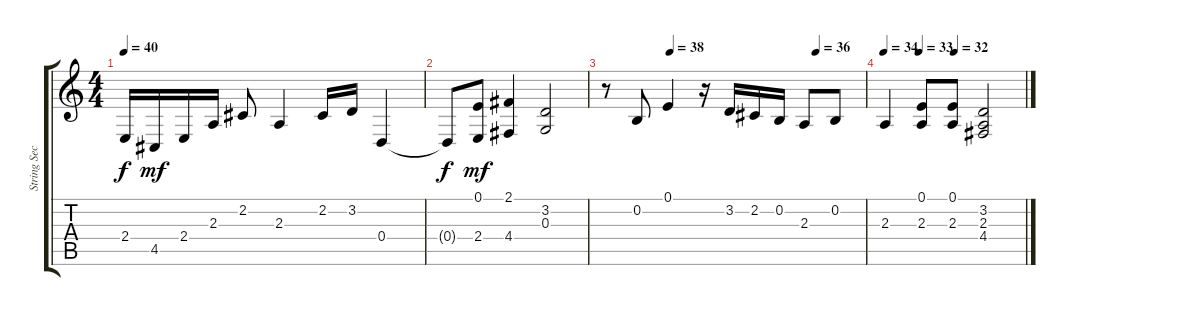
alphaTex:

\track ("String Section 1" "String Sec") {instrument stringensemble1}
\staff {score tabs}
\tuning (E4 B3 G3 D3 A2 E2) {hide}
\ts (4 4)
\tempo 40
\clef g2
\ks c
2.4{t}.16{dy f} 4.5.16{dy mf} 2.4.16 2.3.16 2.2.8 2.3.4 2.2.16 3.2.16 0.4.4 |
0.4{t}.8{dy f} (0.1 2.4).8{dy mf} (2.1 4.4).4 (3.2 0.3).2 |
\tempo (38 0.25)
\tempo (36 0.8125)
r.8 0.2.8 0.1.4 r.16 3.2.16 2.2.16 0.2.16 2.3.8 0.2.8 |
\tempo 34
\tempo (33 0.25)
\tempo (32 0.5)
2.3.4 (0.1 2.3).8 (0.1 2.3).8 (3.2 2.3 4.4).2
